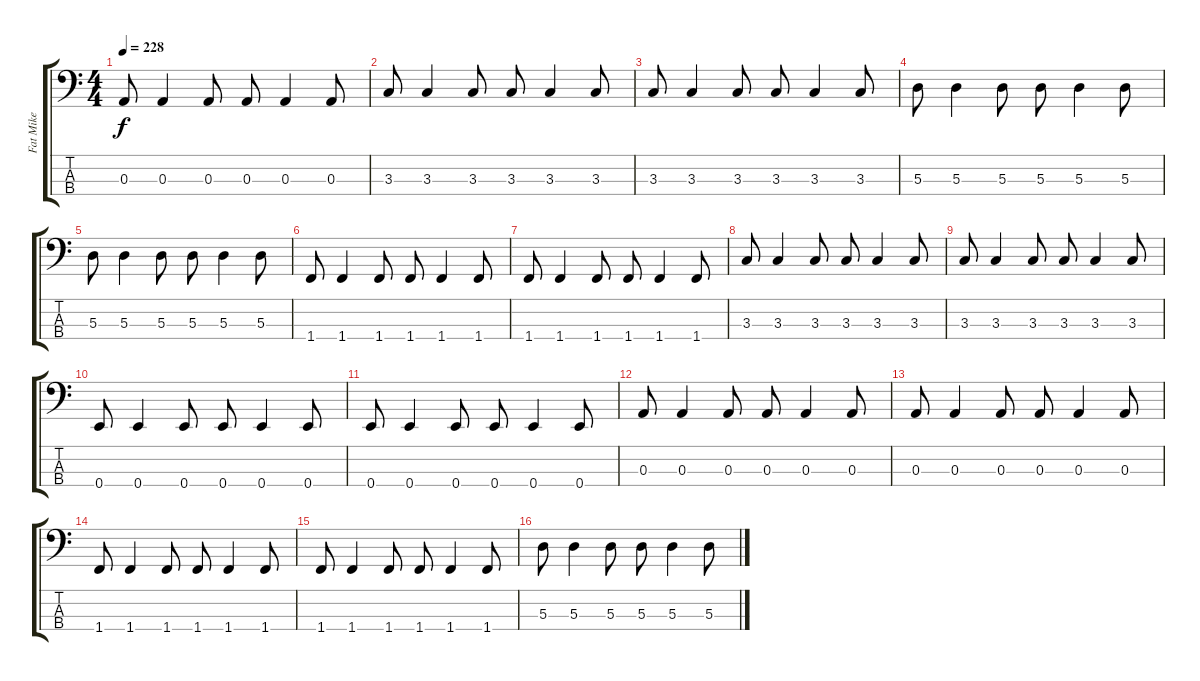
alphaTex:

\track ("Fat Mike" "Fat Mike") {instrument electricbasspick}
\staff {score tabs}
\tuning (G2 D2 A1 E1) {hide}
\ts (4 4)
\tempo 228
\clef f4
\ks c
0.3.8{dy f} 0.3.4 0.3.8 0.3.8 0.3.4 0.3.8 |
3.3.8 3.3.4 3.3.8 3.3.8 3.3.4 3.3.8 |
3.3.8 3.3.4 3.3.8 3.3.8 3.3.4 3.3.8 |
5.3.8 5.3.4 5.3.8 5.3.8 5.3.4 5.3.8 |
5.3.8 5.3.4 5.3.8 5.3.8 5.3.4 5.3.8 |
1.4.8 1.4.4 1.4.8 1.4.8 1.4.4 1.4.8 |
1.4.8 1.4.4 1.4.8 1.4.8 1.4.4 1.4.8 |
3.3.8 3.3.4 3.3.8 3.3.8 3.3.4 3.3.8 |
3.3.8 3.3.4 3.3.8 3.3.8 3.3.4 3.3.8 |
0.4.8 0.4.4 0.4.8 0.4.8 0.4.4 0.4.8 |
0.4.8 0.4.4 0.4.8 0.4.8 0.4.4 0.4.8 |
0.3.8 0.3.4 0.3.8 0.3.8 0.3.4 0.3.8 |
0.3.8 0.3.4 0.3.8 0.3.8 0.3.4 0.3.8 |
1.4.8 1.4.4 1.4.8 1.4.8 1.4.4 1.4.8 |
1.4.8 1.4.4 1.4.8 1.4.8 1.4.4 1.4.8 |
5.3.8 5.3.4 5.3.8 5.3.8 5.3.4 5.3.8
